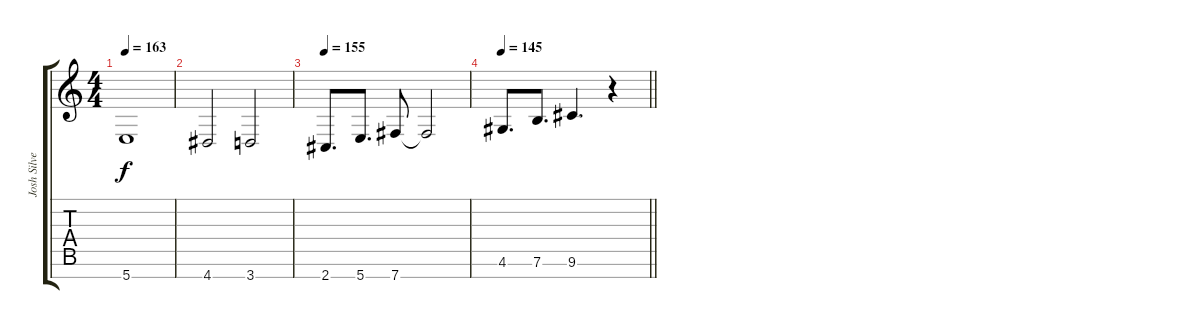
\track ("Josh Silver" "Josh Silve") {instrument synthbass1}
\staff {score tabs}
\tuning (E4 B3 G3 D3 A2 E2 B1) {hide}
\ts (4 4)
\tempo 163
\clef g2
\ks c
5.7.1{dy f} |
4.7.2 3.7.2 |
\tempo 155
2.7.8{d} 5.7.8{d} 7.7.8 7.7{t}.2 |
\tempo 145
\barLineRight lightlight
4.6.8{d} 7.6.8{d} 9.6.4{d} r.4
